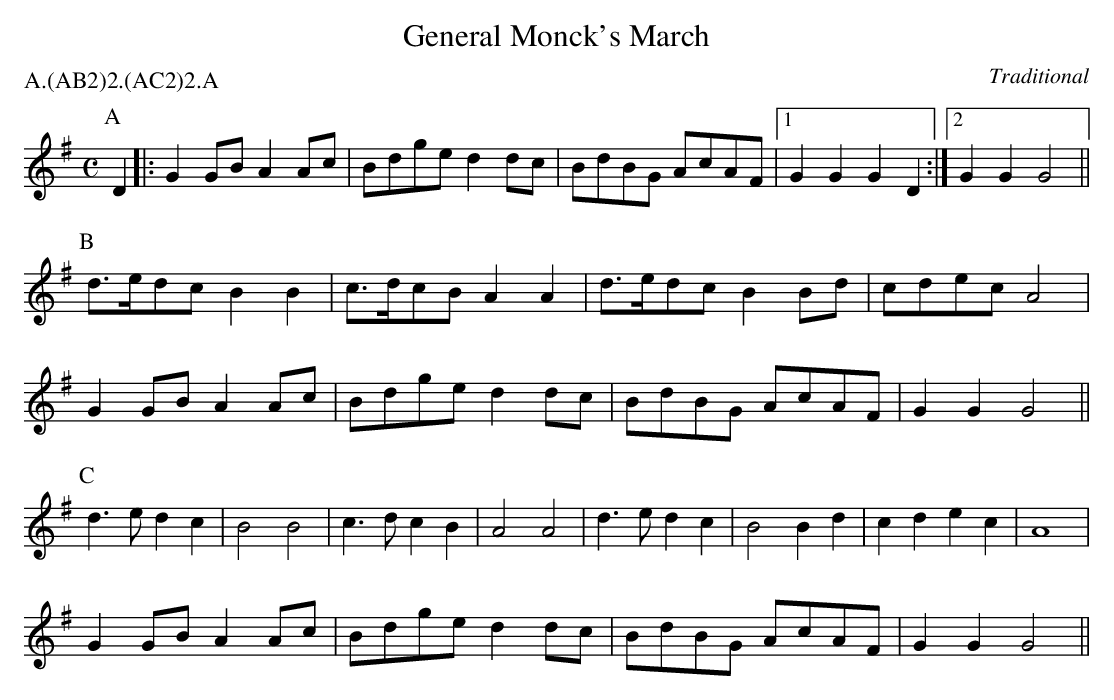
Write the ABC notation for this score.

X:1
T:General Monck's March
M:C
L:1/8
C:Traditional
P:A.(AB2)2.(AC2)2.A
K:G Major
V:1
P:A
D2 |: G2 GB A2 Ac | Bdge d2 dc | BdBG AcAF |[1 G2 G2 G2 D2 :|[2 G2 G2 G4 ||
P:B
d>edc B2 B2 | c>dcB A2 A2 | d>edc B2 Bd | cdec A4 |
G2 GB A2 Ac | Bdge d2 dc | BdBG AcAF| G2 G2 G4 ||
P:C
d3 e d2 c2 | B4 B4 | c3 d c2 B2 | A4 A4 | d3 e d2 c2 | B4 B2 d2 | c2 d2 e2 c2 | A8 |
G2 GB A2 Ac | Bdge d2 dc | BdBG AcAF| G2 G2 G4 ||

E | A2 A>c B2 B>d | c2 a>f e3 d | cecA BdBG |[1 A2 A2 A3 :|[2 A2 A2 A4 ||
P:B
e>fed c2 c2 | d>edc B2 B2 | e>fed c2 c2 | d>efd B4 | A2 A>c B2 B>d |\
c2 a>f e3 d | cecA BdBG | A2 A2 A3 |]
